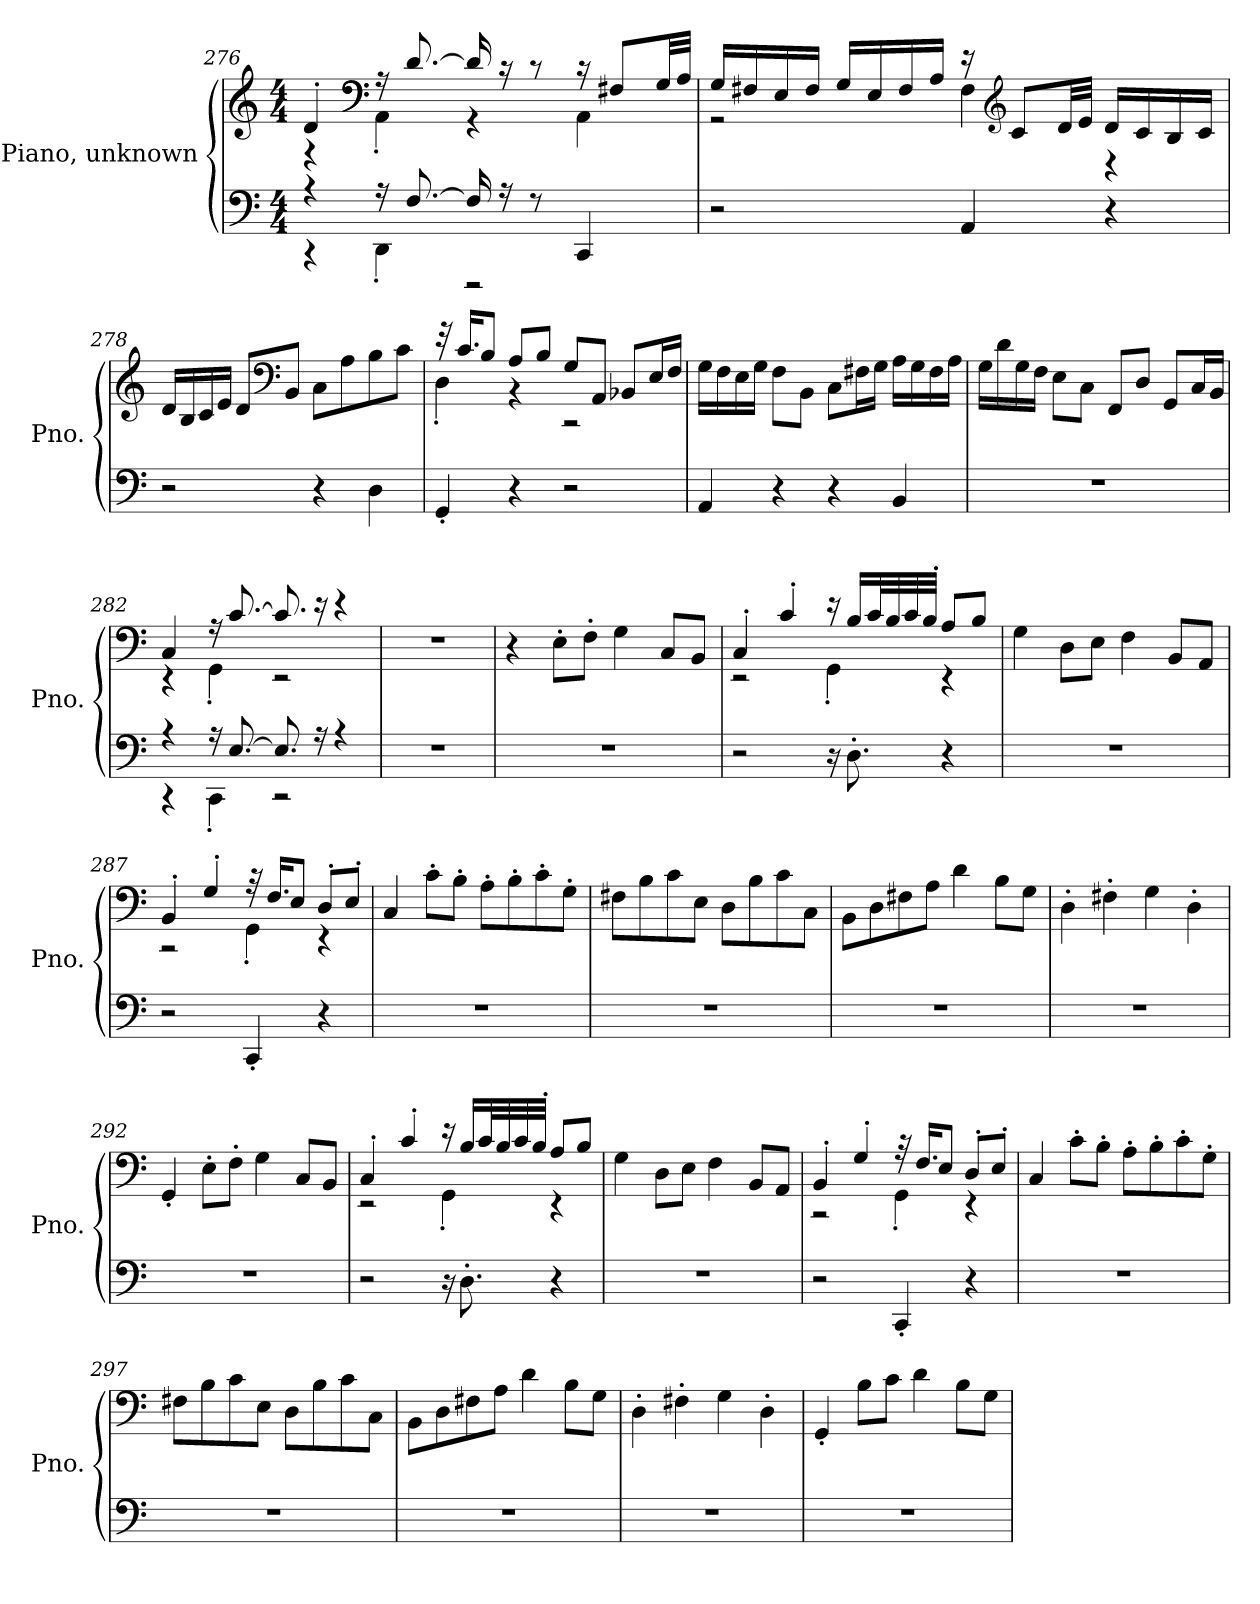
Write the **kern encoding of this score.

**kern	**kern
*part1	*part1
*staff2	*staff1
*I"Piano, unknown	*
*I'Pno.	*
*clefF4	*clefG2
*k[]	*k[]
*M4/4	*M4/4
=276	=276
*^	*^
4r	4r	4d'/	4r
*	*	*clefF4	*
16r	4DD'\	16r	4AA'\
[8.F/	.	[8.d/	.
16F/]	2r	16d/]	4r
16r	.	16r	.
8r	.	8r	.
4CC/	.	16r	4AA\
.	.	8F#X/L	.
.	.	32G/LL	.
.	.	32A/JJJ	.
*v	*v	*	*
!!LO:PB:g=z	!!
=277	=277	=277
2r	16G/LL	2r
.	16F#X/	.
.	16E/	.
.	16F#/JJ	.
.	16G/LL	.
.	16E/	.
.	16F#/	.
.	16A/JJ	.
4AA/	16r	4F#\
*	*clefG2	*
.	8c/L	.
.	32d/LL	.
.	32e/JJJ	.
4r	16d/LL	4r
.	16c/	.
.	16B/	.
.	16c/JJ	.
*	*v	*v
=278	=278
2r	16d/LL
.	16B/
.	16c/
.	16e/JJ
.	8d/L
*	*clefF4
.	8BB/J
4r	8C\L
.	8A\
4D\	8B\
.	8c\J
=279	=279
*	*^
4GG'/	32r	4D'\
.	16.c/KL	.
.	8B/J	.
4r	8A/L	4r
.	8B/J	.
2r	8G/L	2r
.	8AA/J	.
.	8BB-X/L	.
.	16E/L	.
.	16F/JJ	.
*	*v	*v
!!LO:LB:g=z
=280	=280
4AA/	16G\LL
.	16F\
.	16E\
.	16G\JJ
4r	8F\L
.	8BB\J
4r	8C\L
.	16F#X\L
.	16G\JJ
4BB/	16A\LL
.	16G\
.	16F#\
.	16A\JJ
=281	=281
1r	16G\LL
.	16d\
.	16G\
.	16F\JJ
.	8E\L
.	8C\J
.	8FF/L
.	8D/J
.	8GG/L
.	16C/L
.	16BB/JJ
=282	=282
*^	*^
4r	4r	4C/	4r
16r	4CC'\	16r	4GG'\
[8.E/	.	[8.c/	.
8.E/]	2r	8.c/]	2r
16r	.	16r	.
4r	.	4r	.
*v	*v	*	*
*	*v	*v
=283	=283
1r	1r
=284	=284
1r	4r
.	8E'\L
.	8F'\J
.	4G\
.	8C/L
.	8BB/J
!!LO:LB:g=z
=285	=285
*	*^
2r	4C'/	2r
.	4c'/	.
16r	16r	4GG'\
8.D'\	16B/LL	.
.	32c/L	.
.	32B/	.
.	32c/	.
.	32B'/JJJ	.
4r	8A/L	4r
.	8B/J	.
*	*v	*v
=286	=286
1r	4G\
.	8D\L
.	8E\J
.	4F\
.	8BB/L
.	8AA/J
=287	=287
*	*^
2r	4BB'/	2r
.	4G'/	.
4CC'/	32r	4GG'\
.	16.F/KL	.
.	8E/J	.
4r	8D'/L	4r
.	8E'/J	.
*	*v	*v
=288	=288
1r	4C/
.	8c'\L
.	8B'\J
.	8A'\L
.	8B'\
.	8c'\
.	8G'\J
=289	=289
1r	8F#X\L
.	8B\
.	8c\
.	8E\J
.	8D\L
.	8B\
.	8c\
.	8C\J
!!LO:LB:g=z
=290	=290
1r	8BB\L
.	8D\
.	8F#X\
.	8A\J
.	4d\
.	8B\L
.	8G\J
=291	=291
1r	4D'\
.	4F#X'\
.	4G\
.	4D'\
=292	=292
1r	4GG'/
.	8E'\L
.	8F'\J
.	4G\
.	8C/L
.	8BB/J
=293	=293
*	*^
2r	4C'/	2r
.	4c'/	.
16r	16r	4GG'\
8.D'\	16B/LL	.
.	32c/L	.
.	32B/	.
.	32c/	.
.	32B'/JJJ	.
4r	8A/L	4r
.	8B/J	.
*	*v	*v
=294	=294
1r	4G\
.	8D\L
.	8E\J
.	4F\
.	8BB/L
.	8AA/J
!!LO:LB:g=z
=295	=295
*	*^
2r	4BB'/	2r
.	4G'/	.
4CC'/	32r	4GG'\
.	16.F/KL	.
.	8E/J	.
4r	8D'/L	4r
.	8E'/J	.
*	*v	*v
=296	=296
1r	4C/
.	8c'\L
.	8B'\J
.	8A'\L
.	8B'\
.	8c'\
.	8G'\J
=297	=297
1r	8F#X\L
.	8B\
.	8c\
.	8E\J
.	8D\L
.	8B\
.	8c\
.	8C\J
=298	=298
1r	8BB\L
.	8D\
.	8F#X\
.	8A\J
.	4d\
.	8B\L
.	8G\J
=299	=299
1r	4D'\
.	4F#X'\
.	4G\
.	4D'\
=300	=300
1r	4GG'/
.	8B\L
.	8c\J
.	4d\
.	8B\L
.	8G\J
=	=
*-	*-
